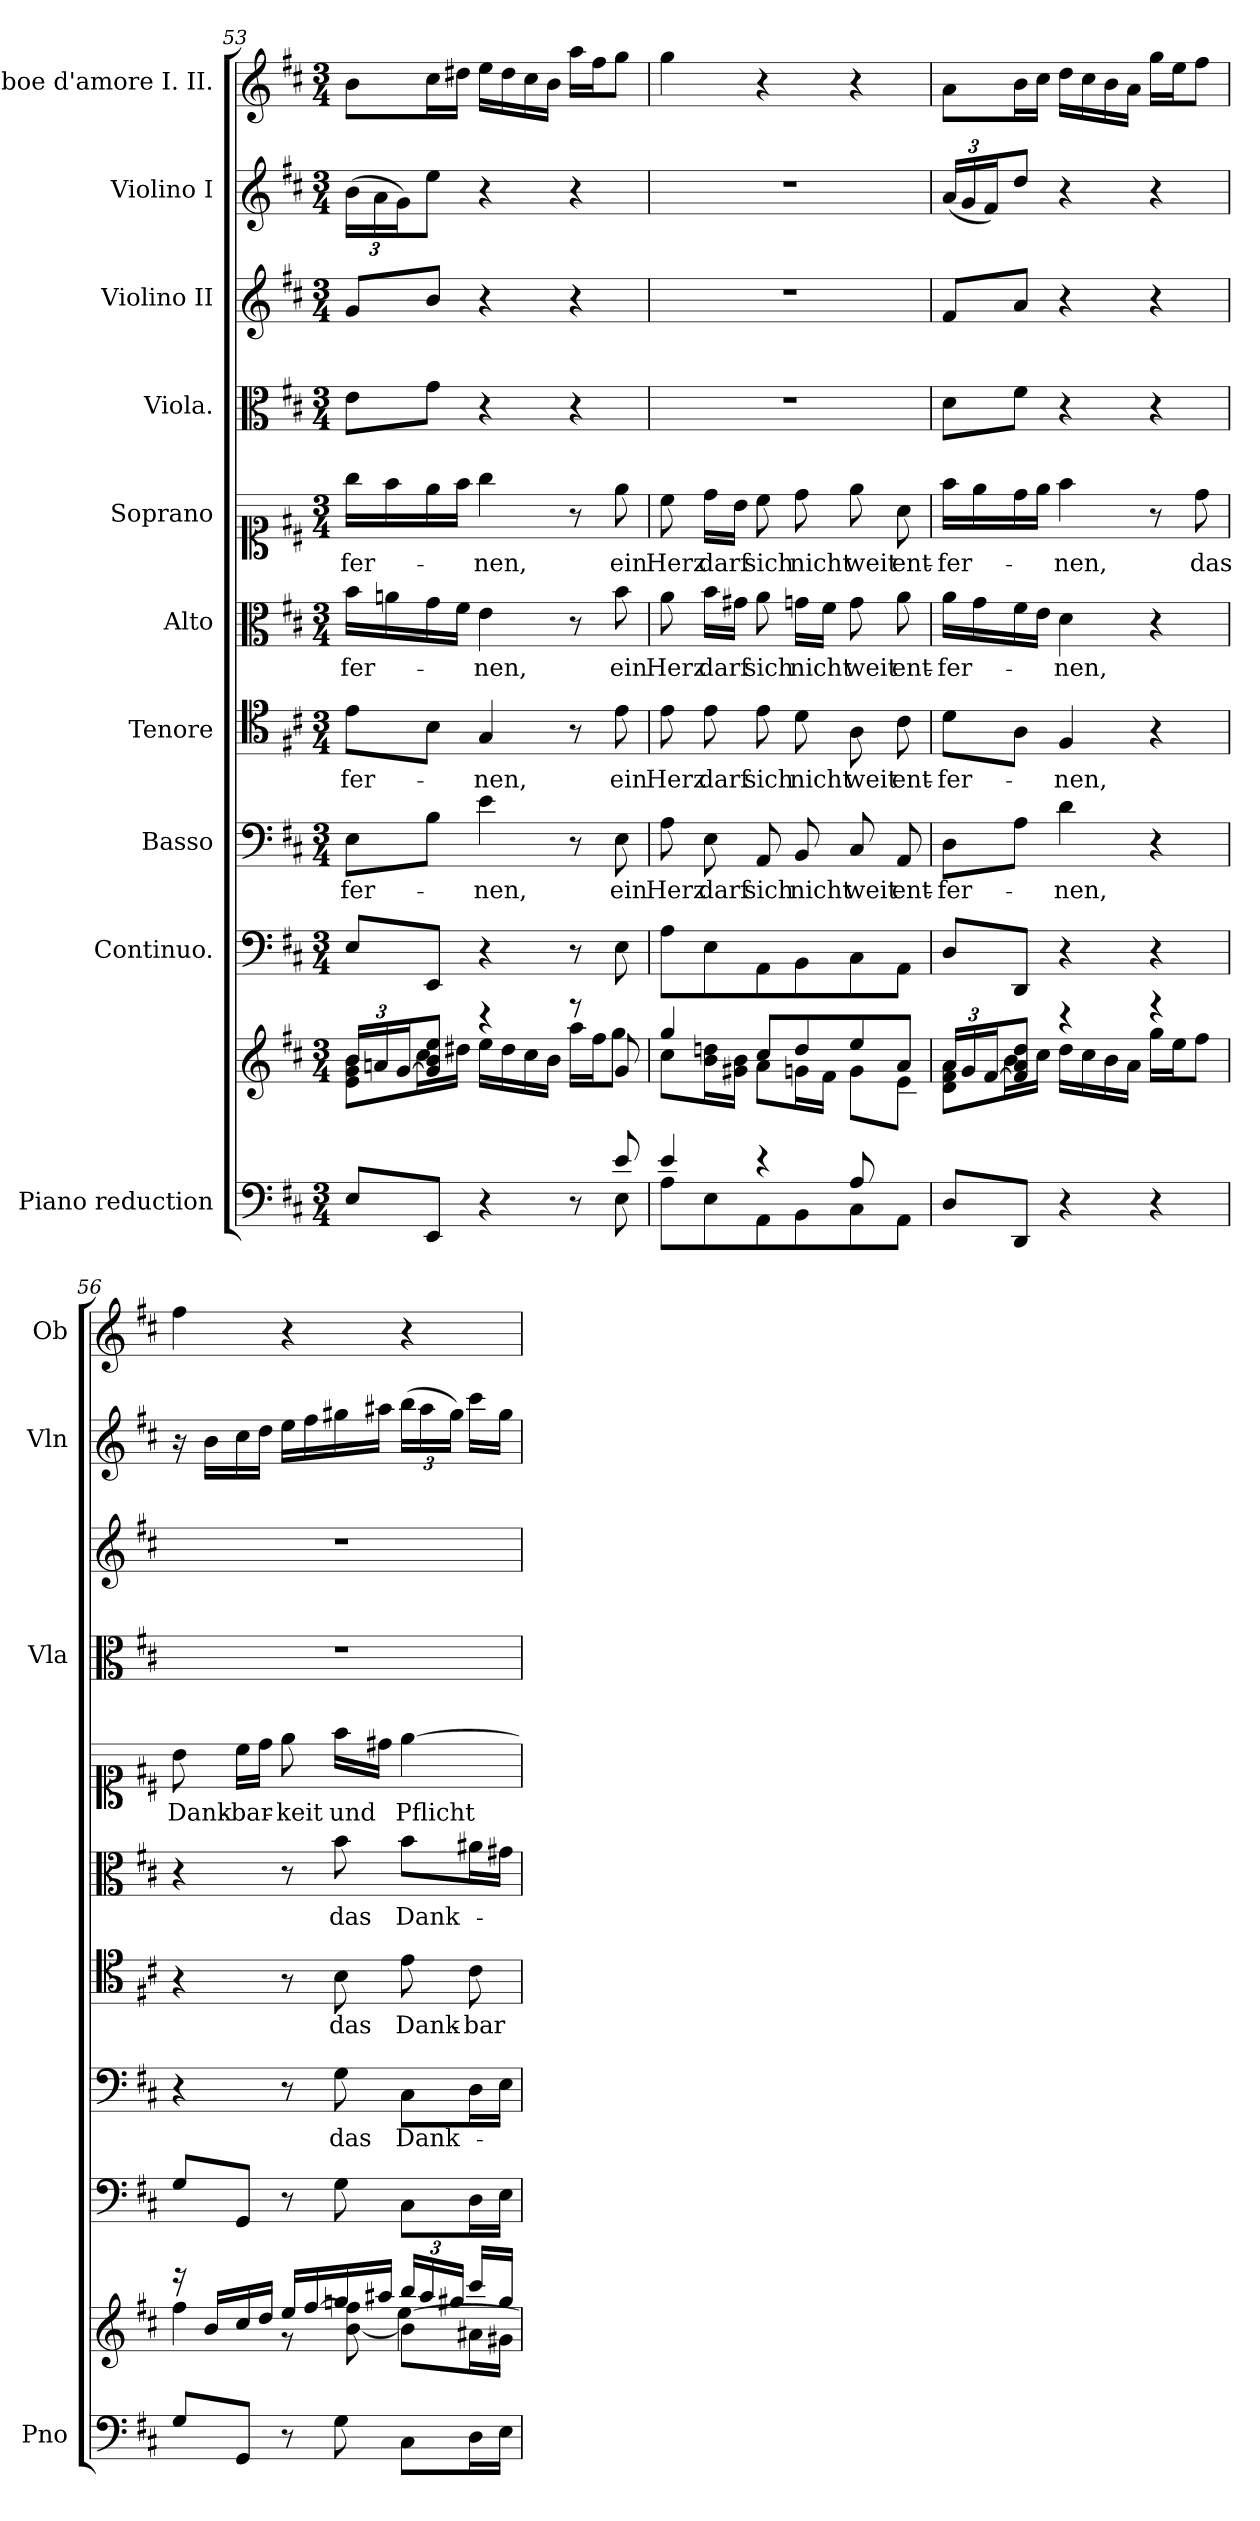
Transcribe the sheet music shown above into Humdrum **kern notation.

**kern	**kern	**kern	**kern	**text	**kern	**text	**kern	**text	**kern	**text	**kern	**kern	**kern	**kern
*part10	*part10	*part9	*part8	*part8	*part7	*part7	*part6	*part6	*part5	*part5	*part4	*part3	*part2	*part1
*staff11	*staff10	*staff9	*staff8	*staff8	*staff7	*staff7	*staff6	*staff6	*staff5	*staff5	*staff4	*staff3	*staff2	*staff1
*I"Piano reduction	*	*I"Continuo.	*I"Basso	*	*I"Tenore	*	*I"Alto	*	*I"Soprano	*	*I"Viola.	*I"Violino II	*I"Violino I	*I"Oboe d'amore I. II.
*I'Pno	*	*	*	*	*	*	*	*	*	*	*I'Vla	*	*I'Vln	*I'Ob
*clefF4	*clefG2	*clefF4	*clefF4	*	*clefC4	*	*clefC3	*	*clefC1	*	*clefC3	*clefG2	*clefG2	*clefG2
*k[f#c#]	*k[f#c#]	*k[f#c#]	*k[f#c#]	*	*k[f#c#]	*	*k[f#c#]	*	*k[f#c#]	*	*k[f#c#]	*k[f#c#]	*k[f#c#]	*k[f#c#]
*M3/4	*M3/4	*M3/4	*M3/4	*	*M3/4	*	*M3/4	*	*M3/4	*	*M3/4	*M3/4	*M3/4	*M3/4
=53	=53	=53	=53	=53	=53	=53	=53	=53	=53	=53	=53	=53	=53	=53
*^	*	*	*	*	*	*	*	*	*	*	*	*	*	*
*	*	*Xbrackettup	*	*	*	*	*	*	*	*	*	*	*	*	*
*	*	*^	*	*	*	*	*	*	*	*	*	*	*	*	*
!	!	!	!	!	!	!LO:LY:b	!	!LO:LY:b	!	!LO:LY:b	!	!LO:LY:b	!	!	!	!
*	*	*	*	*	*	*	*	*	*	*	*	*	*	*	*Xbrackettup	*
8E/L	4ryy	24b/LL	8e\ 8g\ 8b\L	8E/L	8E\L	fer-	8e\L	fer-	16b\LL	fer-	16gg\LL	-fer-	8e\L	8g/L	(24b\LL	8b\L
.	.	24an/	.	.	.	.	.	.	.	.	.	.	.	.	24a\	.
.	.	.	.	.	.	.	.	.	16an\	.	16ff#\	.	.	.	.	.
.	.	[<24g/J	.	.	.	.	.	.	.	.	.	.	.	.	24g\J)	.
8EE/J	.	8g/] 8b/ 8ee/J	16cc#\L	8EE/J	8B\J	.	8B\J	.	16g\	.	16ee\	.	8g\J	8b/J	8ee\J	16cc#\L
.	.	.	16dd#X\JJ	.	.	.	.	.	16f#\JJ	.	16ff#\JJ	.	.	.	.	16dd#X\JJ
!	!	!	!	!	!	!LO:LY:b	!	!LO:LY:b	!	!LO:LY:b	!	!LO:LY:b	!	!	!	!
4r	4ryy	4r	16ee\LL	4r	4e\	-nen,	4G/	-nen,	4e\	-nen,	4gg\	-nen,	4r	4r	4r	16ee\LL
.	.	.	16dd#\	.	.	.	.	.	.	.	.	.	.	.	.	16dd#\
.	.	.	16cc#\	.	.	.	.	.	.	.	.	.	.	.	.	16cc#\
.	.	.	16b\JJ	.	.	.	.	.	.	.	.	.	.	.	.	16b\JJ
8r	8ryy	8r	16aa\LL	8r	8r	.	8r	.	8r	.	8r	.	4r	4r	4r	16aa\LL
.	.	.	16ff#\J	.	.	.	.	.	.	.	.	.	.	.	.	16ff#\J
!	!	!	!	!	!	!LO:LY:b	!	!LO:LY:b	!	!LO:LY:b	!	!LO:LY:b	!	!	!	!
8e/	8E\	8g/	8gg\J	8E\	8E\	ein	8e\	ein	8b\	ein	8ee\	ein	.	.	.	8gg\J
=54	=54	=54	=54	=54	=54	=54	=54	=54	=54	=54	=54	=54	=54	=54	=54	=54
*	*	*	*^	*	*	*	*	*	*	*	*	*	*	*	*	*
!	!	!	!	!	!	!	!LO:LY:b	!	!LO:LY:b	!	!LO:LY:b	!	!LO:LY:b	!	!	!	!
4e/	8A\L	4gg/	8cc#\L	8ryy	8A\L	8A\	Herz	8e\	Herz	8a\	Herz	8cc#\	Herz	2.r	2.r	2.r	4gg\
!	!	!	!	!	!	!	!LO:LY:b	!	!LO:LY:b	!	!LO:LY:b	!	!LO:LY:b	!	!	!	!
*	*	*	*v	*v	*	*	*	*	*	*	*	*	*	*	*	*	*
.	8E\	.	16b\ 16ddn\L	8E\	8E\	darf	8e\	darf	16b\LL	darf	16dd\LL	darf	.	.	.	.
.	.	.	16g#X\ 16b\JJ	.	.	.	.	.	16g#X\JJ	.	16b\JJ	.	.	.	.	.
!	!	!	!	!	!	!LO:LY:b	!	!LO:LY:b	!	!LO:LY:b	!	!LO:LY:b	!	!	!	!
4r	8AA\	8cc#/L	8a\L	8AA\	8AA/	sich	8e\	sich	8a\	sich	8cc#\	sich	.	.	.	4r
!	!	!	!	!	!	!LO:LY:b	!	!LO:LY:b	!	!LO:LY:b	!	!LO:LY:b	!	!	!	!
.	8BB\	8dd/	16gn\L	8BB\	8BB/	nicht	8d\	nicht	16gn\LL	nicht	8dd\	nicht	.	.	.	.
.	.	.	16f#\JJ	.	.	.	.	.	16f#\JJ	.	.	.	.	.	.	.
!	!	!	!	!	!	!LO:LY:b	!	!LO:LY:b	!	!LO:LY:b	!	!LO:LY:b	!	!	!	!
8A/L	8C#\	8ee/	8g\L	8C#\	8C#/	weit	8A\	weit	8g\	weit	8ee\	weit	.	.	.	4r
*	*	*	*^	*	*	*	*	*	*	*	*	*	*	*	*	*
!	!	!	!	!	!	!	!LO:LY:b	!	!LO:LY:b	!	!LO:LY:b	!	!LO:LY:b	!	!	!	!
8ryy	8AA\J	8a/J	8e\J	8c#\J	8AA\J	8AA/	ent-	8c#\	ent-	8a\	ent-	8a\	ent-	.	.	.	.
=55	=55	=55	=55	=55	=55	=55	=55	=55	=55	=55	=55	=55	=55	=55	=55	=55	=55
!	!	!	!	!	!	!	!LO:LY:b	!	!LO:LY:b	!	!LO:LY:b	!	!LO:LY:b	!	!	!	!
*v	*v	*	*	*	*	*	*	*	*	*	*	*	*	*	*	*	*
*	*	*v	*v	*	*	*	*	*	*	*	*	*	*	*	*	*
8D/L	24a/LL	8d\ 8f#\ 8a\L	8D/L	8D\L	fer-	8d\L	fer-	16a\LL	fer-	16ff#\LL	-fer-	8d\L	8f#/L	(24a/LL	8a\L
.	24g/	.	.	.	.	.	.	.	.	.	.	.	.	24g/	.
.	.	.	.	.	.	.	.	16g\	.	16ee\	.	.	.	.	.
.	[<24f#/J	.	.	.	.	.	.	.	.	.	.	.	.	24f#/J)	.
8DD/J	8f#/] 8a/ 8dd/J	16b\L	8DD/J	8A\J	.	8A\J	.	16f#\	.	16dd\	.	8f#\J	8a/J	8dd/J	16b\L
.	.	16cc#\JJ	.	.	.	.	.	16e\JJ	.	16ee\JJ	.	.	.	.	16cc#\JJ
!	!	!	!	!	!LO:LY:b	!	!LO:LY:b	!	!LO:LY:b	!	!LO:LY:b	!	!	!	!
4r	4r	16dd\LL	4r	4d\	-nen,	4F#/	-nen,	4d\	-nen,	4ff#\	-nen,	4r	4r	4r	16dd\LL
.	.	16cc#\	.	.	.	.	.	.	.	.	.	.	.	.	16cc#\
.	.	16b\	.	.	.	.	.	.	.	.	.	.	.	.	16b\
.	.	16a\JJ	.	.	.	.	.	.	.	.	.	.	.	.	16a\JJ
4r	4r	16gg\LL	4r	4r	.	4r	.	4r	.	8r	.	4r	4r	4r	16gg\LL
.	.	16ee\J	.	.	.	.	.	.	.	.	.	.	.	.	16ee\J
!	!	!	!	!	!	!	!	!	!	!	!LO:LY:b	!	!	!	!
.	.	8ff#\J	.	.	.	.	.	.	.	8dd\	das	.	.	.	8ff#\J
=56	=56	=56	=56	=56	=56	=56	=56	=56	=56	=56	=56	=56	=56	=56	=56
*	*	*^	*	*	*	*	*	*	*	*	*	*	*	*	*
!	!	!	!	!	!	!	!	!	!	!	!	!LO:LY:b	!	!	!	!
8G/L	16r	4ff#\	2ryy	8G/L	4r	.	4r	.	4r	.	8b\	Dank-	2.r	2.r	16r	4ff#\
.	16b/LL	.	.	.	.	.	.	.	.	.	.	.	.	.	16b\LL	.
!	!	!	!	!	!	!	!	!	!	!	!	!LO:LY:b	!	!	!	!
8GG/J	16cc#/	.	.	8GG/J	.	.	.	.	.	.	16cc#\LL	-bar-	.	.	16cc#\	.
.	16dd/JJ	.	.	.	.	.	.	.	.	.	16dd\JJ	.	.	.	16dd\JJ	.
!	!	!	!	!	!	!	!	!	!	!	!	!LO:LY:b	!	!	!	!
8r	16ee/LL	8r	.	8r	8r	.	8r	.	8r	.	8ee\	-keit	.	.	16ee\LL	4r
.	[<16ff#/	.	.	.	.	.	.	.	.	.	.	.	.	.	16ff#\	.
!	!	!	!	!	!	!LO:LY:b	!	!LO:LY:b	!	!LO:LY:b	!	!LO:LY:b	!	!	!	!
8G\	16ggn/	[8b\ 8ff#\]	.	8G\	8G\	das	8B\	das	8b\	das	16ff#\LL	und	.	.	16gg#X\	.
.	16aa#X/JJ	.	.	.	.	.	.	.	.	.	16dd#X\JJ	.	.	.	16aa#X\JJ	.
!	!	!	!	!	!	!LO:LY:b	!	!LO:LY:b	!	!LO:LY:b	!	!LO:LY:b	!	!	!	!
8C#\L	24bb/LL	8b\L]	[4ee\	8C#\L	8C#\L	Dank-	8e\	Dank-	8b\L	Dank-	[4ee\	Pflicht	.	.	(24bb\LL	4r
.	24aa#/	.	.	.	.	.	.	.	.	.	.	.	.	.	24aa#\	.
.	24gg#X/JJ	.	.	.	.	.	.	.	.	.	.	.	.	.	24gg#\JJ)	.
!	!	!	!	!	!	!	!	!LO:LY:b	!	!	!	!	!	!	!	!
16D\L	16ccc#/LL	16a#X\L	.	16D\L	16D\L	.	8c#\	-bar-	16a#X\L	.	.	.	.	.	16ccc#\LL	.
16E\JJ	16gg#/JJ	16g#X\JJ	.	16E\JJ	16E\JJ	.	.	.	16g#X\JJ	.	.	.	.	.	16gg#\JJ	.
*	*v	*v	*v	*	*	*	*	*	*	*	*	*	*	*	*	*
=	=	=	=	=	=	=	=	=	=	=	=	=	=	=
*-	*-	*-	*-	*-	*-	*-	*-	*-	*-	*-	*-	*-	*-	*-
